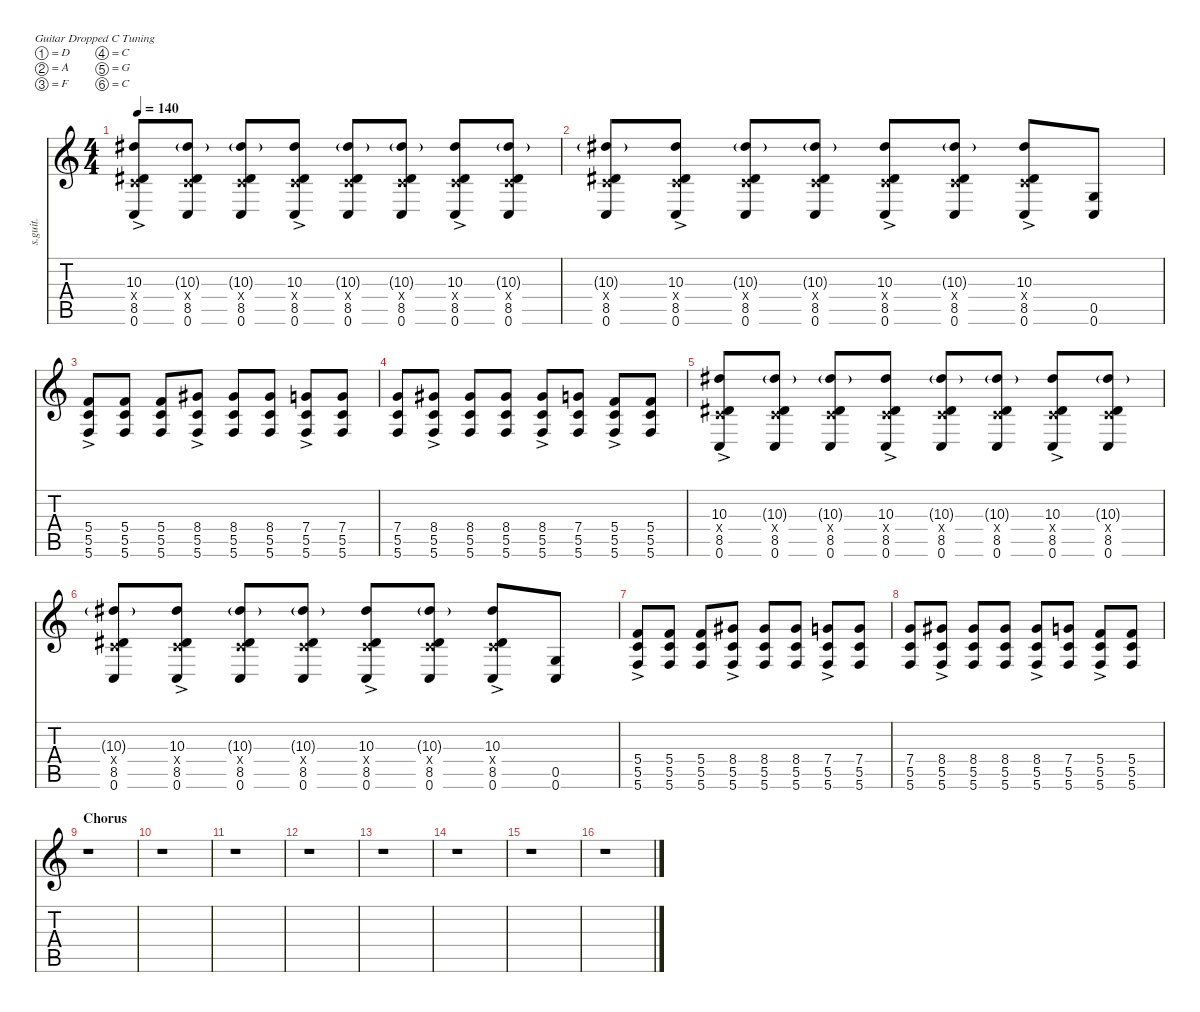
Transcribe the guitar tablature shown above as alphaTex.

\defaultSystemsLayout 4
\hideDynamics
\bracketExtendMode nobrackets
\track ("Chino Moreno" "s.guit.") {instrument overdrivenguitar}
\staff {score tabs}
\tuning (D4 A3 F3 C3 G2 C2)
\ts (4 4)
\tempo 140
\clef g2
\ks c
(10.3{ac acc #} 8.5{ac acc #} 0.6{ac} 0.4{x}).8{lyrics (0 "") lyrics (1 "") lyrics (2 "") lyrics (3 "") lyrics (4 "") dy fff} (10.3{g acc #} 8.5{acc #} 0.6 0.4{x}).8{lyrics (0 "") lyrics (1 "") lyrics (2 "") lyrics (3 "") lyrics (4 "")} (10.3{g acc #} 8.5{acc #} 0.6 0.4{x}).8{lyrics (0 "") lyrics (1 "") lyrics (2 "") lyrics (3 "") lyrics (4 "")} (10.3{ac acc #} 8.5{ac acc #} 0.6{ac} 0.4{x}).8{lyrics (0 "") lyrics (1 "") lyrics (2 "") lyrics (3 "") lyrics (4 "")} (10.3{g acc #} 8.5{acc #} 0.6 0.4{x}).8{lyrics (0 "") lyrics (1 "") lyrics (2 "") lyrics (3 "") lyrics (4 "")} (10.3{g acc #} 8.5{acc #} 0.6 0.4{x}).8{lyrics (0 "") lyrics (1 "") lyrics (2 "") lyrics (3 "") lyrics (4 "")} (10.3{ac acc #} 8.5{ac acc #} 0.6{ac} 0.4{x}).8{lyrics (0 "") lyrics (1 "") lyrics (2 "") lyrics (3 "") lyrics (4 "")} (10.3{g acc #} 8.5{acc #} 0.6 0.4{x}).8{lyrics (0 "") lyrics (1 "") lyrics (2 "") lyrics (3 "") lyrics (4 "")} |
(10.3{g acc #} 8.5{acc #} 0.6 0.4{x}).8{lyrics (0 "") lyrics (1 "") lyrics (2 "") lyrics (3 "") lyrics (4 "")} (10.3{ac acc #} 8.5{ac acc #} 0.6{ac} 0.4{x}).8{lyrics (0 "") lyrics (1 "") lyrics (2 "") lyrics (3 "") lyrics (4 "")} (10.3{g acc #} 8.5{acc #} 0.6 0.4{x}).8{lyrics (0 "") lyrics (1 "") lyrics (2 "") lyrics (3 "") lyrics (4 "")} (10.3{g acc #} 8.5{acc #} 0.6 0.4{x}).8{lyrics (0 "") lyrics (1 "") lyrics (2 "") lyrics (3 "") lyrics (4 "")} (10.3{ac acc #} 8.5{ac acc #} 0.6{ac} 0.4{x}).8{lyrics (0 "") lyrics (1 "") lyrics (2 "") lyrics (3 "") lyrics (4 "")} (10.3{g acc #} 8.5{acc #} 0.6 0.4{x}).8{lyrics (0 "") lyrics (1 "") lyrics (2 "") lyrics (3 "") lyrics (4 "")} (10.3{ac acc #} 8.5{ac acc #} 0.6{ac} 0.4{x}).8{lyrics (0 "") lyrics (1 "") lyrics (2 "") lyrics (3 "") lyrics (4 "")} (0.5 0.6).8{lyrics (0 "") lyrics (1 "") lyrics (2 "") lyrics (3 "") lyrics (4 "")} |
(5.4{ac} 5.5{ac} 5.6{ac}).8{lyrics (0 "") lyrics (1 "") lyrics (2 "") lyrics (3 "") lyrics (4 "")} (5.4 5.5 5.6).8{lyrics (0 "") lyrics (1 "") lyrics (2 "") lyrics (3 "") lyrics (4 "")} (5.4 5.5 5.6).8{lyrics (0 "") lyrics (1 "") lyrics (2 "") lyrics (3 "") lyrics (4 "")} (8.4{ac acc #} 5.5{ac} 5.6{ac}).8{lyrics (0 "") lyrics (1 "") lyrics (2 "") lyrics (3 "") lyrics (4 "")} (8.4{acc #} 5.5 5.6).8{lyrics (0 "") lyrics (1 "") lyrics (2 "") lyrics (3 "") lyrics (4 "")} (8.4{acc #} 5.5 5.6).8{lyrics (0 "") lyrics (1 "") lyrics (2 "") lyrics (3 "") lyrics (4 "")} (7.4{ac} 5.5{ac} 5.6{ac}).8{lyrics (0 "") lyrics (1 "") lyrics (2 "") lyrics (3 "") lyrics (4 "")} (7.4 5.5 5.6).8{lyrics (0 "") lyrics (1 "") lyrics (2 "") lyrics (3 "") lyrics (4 "")} |
(7.4 5.5 5.6).8{lyrics (0 "") lyrics (1 "") lyrics (2 "") lyrics (3 "") lyrics (4 "")} (8.4{ac acc #} 5.5{ac} 5.6{ac}).8{lyrics (0 "") lyrics (1 "") lyrics (2 "") lyrics (3 "") lyrics (4 "")} (8.4{acc #} 5.5 5.6).8{lyrics (0 "") lyrics (1 "") lyrics (2 "") lyrics (3 "") lyrics (4 "")} (8.4{acc #} 5.5 5.6).8{lyrics (0 "") lyrics (1 "") lyrics (2 "") lyrics (3 "") lyrics (4 "")} (8.4{ac acc #} 5.5{ac} 5.6{ac}).8{lyrics (0 "") lyrics (1 "") lyrics (2 "") lyrics (3 "") lyrics (4 "")} (7.4 5.5 5.6).8{lyrics (0 "") lyrics (1 "") lyrics (2 "") lyrics (3 "") lyrics (4 "")} (5.4{ac} 5.5{ac} 5.6{ac}).8{lyrics (0 "") lyrics (1 "") lyrics (2 "") lyrics (3 "") lyrics (4 "")} (5.4 5.5 5.6).8{lyrics (0 "") lyrics (1 "") lyrics (2 "") lyrics (3 "") lyrics (4 "")} |
(10.3{ac acc #} 8.5{ac acc #} 0.6{ac} 0.4{x}).8{lyrics (0 "") lyrics (1 "") lyrics (2 "") lyrics (3 "") lyrics (4 "")} (10.3{g acc #} 8.5{acc #} 0.6 0.4{x}).8{lyrics (0 "") lyrics (1 "") lyrics (2 "") lyrics (3 "") lyrics (4 "")} (10.3{g acc #} 8.5{acc #} 0.6 0.4{x}).8{lyrics (0 "") lyrics (1 "") lyrics (2 "") lyrics (3 "") lyrics (4 "")} (10.3{ac acc #} 8.5{ac acc #} 0.6{ac} 0.4{x}).8{lyrics (0 "") lyrics (1 "") lyrics (2 "") lyrics (3 "") lyrics (4 "")} (10.3{g acc #} 8.5{acc #} 0.6 0.4{x}).8{lyrics (0 "") lyrics (1 "") lyrics (2 "") lyrics (3 "") lyrics (4 "")} (10.3{g acc #} 8.5{acc #} 0.6 0.4{x}).8{lyrics (0 "") lyrics (1 "") lyrics (2 "") lyrics (3 "") lyrics (4 "")} (10.3{ac acc #} 8.5{ac acc #} 0.6{ac} 0.4{x}).8{lyrics (0 "") lyrics (1 "") lyrics (2 "") lyrics (3 "") lyrics (4 "")} (10.3{g acc #} 8.5{acc #} 0.6 0.4{x}).8{lyrics (0 "") lyrics (1 "") lyrics (2 "") lyrics (3 "") lyrics (4 "")} |
(10.3{g acc #} 8.5{acc #} 0.6 0.4{x}).8{lyrics (0 "") lyrics (1 "") lyrics (2 "") lyrics (3 "") lyrics (4 "")} (10.3{ac acc #} 8.5{ac acc #} 0.6{ac} 0.4{x}).8{lyrics (0 "") lyrics (1 "") lyrics (2 "") lyrics (3 "") lyrics (4 "")} (10.3{g acc #} 8.5{acc #} 0.6 0.4{x}).8{lyrics (0 "") lyrics (1 "") lyrics (2 "") lyrics (3 "") lyrics (4 "")} (10.3{g acc #} 8.5{acc #} 0.6 0.4{x}).8{lyrics (0 "") lyrics (1 "") lyrics (2 "") lyrics (3 "") lyrics (4 "")} (10.3{ac acc #} 8.5{ac acc #} 0.6{ac} 0.4{x}).8{lyrics (0 "") lyrics (1 "") lyrics (2 "") lyrics (3 "") lyrics (4 "")} (10.3{g acc #} 8.5{acc #} 0.6 0.4{x}).8{lyrics (0 "") lyrics (1 "") lyrics (2 "") lyrics (3 "") lyrics (4 "")} (10.3{ac acc #} 8.5{ac acc #} 0.6{ac} 0.4{x}).8{lyrics (0 "") lyrics (1 "") lyrics (2 "") lyrics (3 "") lyrics (4 "")} (0.5 0.6).8{lyrics (0 "") lyrics (1 "") lyrics (2 "") lyrics (3 "") lyrics (4 "")} |
(5.4{ac} 5.5{ac} 5.6{ac}).8{lyrics (0 "") lyrics (1 "") lyrics (2 "") lyrics (3 "") lyrics (4 "")} (5.4 5.5 5.6).8{lyrics (0 "") lyrics (1 "") lyrics (2 "") lyrics (3 "") lyrics (4 "")} (5.4 5.5 5.6).8{lyrics (0 "") lyrics (1 "") lyrics (2 "") lyrics (3 "") lyrics (4 "")} (8.4{ac acc #} 5.5{ac} 5.6{ac}).8{lyrics (0 "") lyrics (1 "") lyrics (2 "") lyrics (3 "") lyrics (4 "")} (8.4{acc #} 5.5 5.6).8{lyrics (0 "") lyrics (1 "") lyrics (2 "") lyrics (3 "") lyrics (4 "")} (8.4{acc #} 5.5 5.6).8{lyrics (0 "") lyrics (1 "") lyrics (2 "") lyrics (3 "") lyrics (4 "")} (7.4{ac} 5.5{ac} 5.6{ac}).8{lyrics (0 "") lyrics (1 "") lyrics (2 "") lyrics (3 "") lyrics (4 "")} (7.4 5.5 5.6).8{lyrics (0 "") lyrics (1 "") lyrics (2 "") lyrics (3 "") lyrics (4 "")} |
(7.4 5.5 5.6).8{lyrics (0 "") lyrics (1 "") lyrics (2 "") lyrics (3 "") lyrics (4 "")} (8.4{ac acc #} 5.5{ac} 5.6{ac}).8{lyrics (0 "") lyrics (1 "") lyrics (2 "") lyrics (3 "") lyrics (4 "")} (8.4{acc #} 5.5 5.6).8{lyrics (0 "") lyrics (1 "") lyrics (2 "") lyrics (3 "") lyrics (4 "")} (8.4{acc #} 5.5 5.6).8{lyrics (0 "") lyrics (1 "") lyrics (2 "") lyrics (3 "") lyrics (4 "")} (8.4{ac acc #} 5.5{ac} 5.6{ac}).8{lyrics (0 "") lyrics (1 "") lyrics (2 "") lyrics (3 "") lyrics (4 "")} (7.4 5.5 5.6).8{lyrics (0 "") lyrics (1 "") lyrics (2 "") lyrics (3 "") lyrics (4 "")} (5.4{ac} 5.5{ac} 5.6{ac}).8{lyrics (0 "") lyrics (1 "") lyrics (2 "") lyrics (3 "") lyrics (4 "")} (5.4 5.5 5.6).8{lyrics (0 "") lyrics (1 "") lyrics (2 "") lyrics (3 "") lyrics (4 "")} |
\section ("" "Chorus")
r.1 |
r.1 |
r.1 |
r.1 |
r.1 |
r.1 |
r.1 |
r.1
